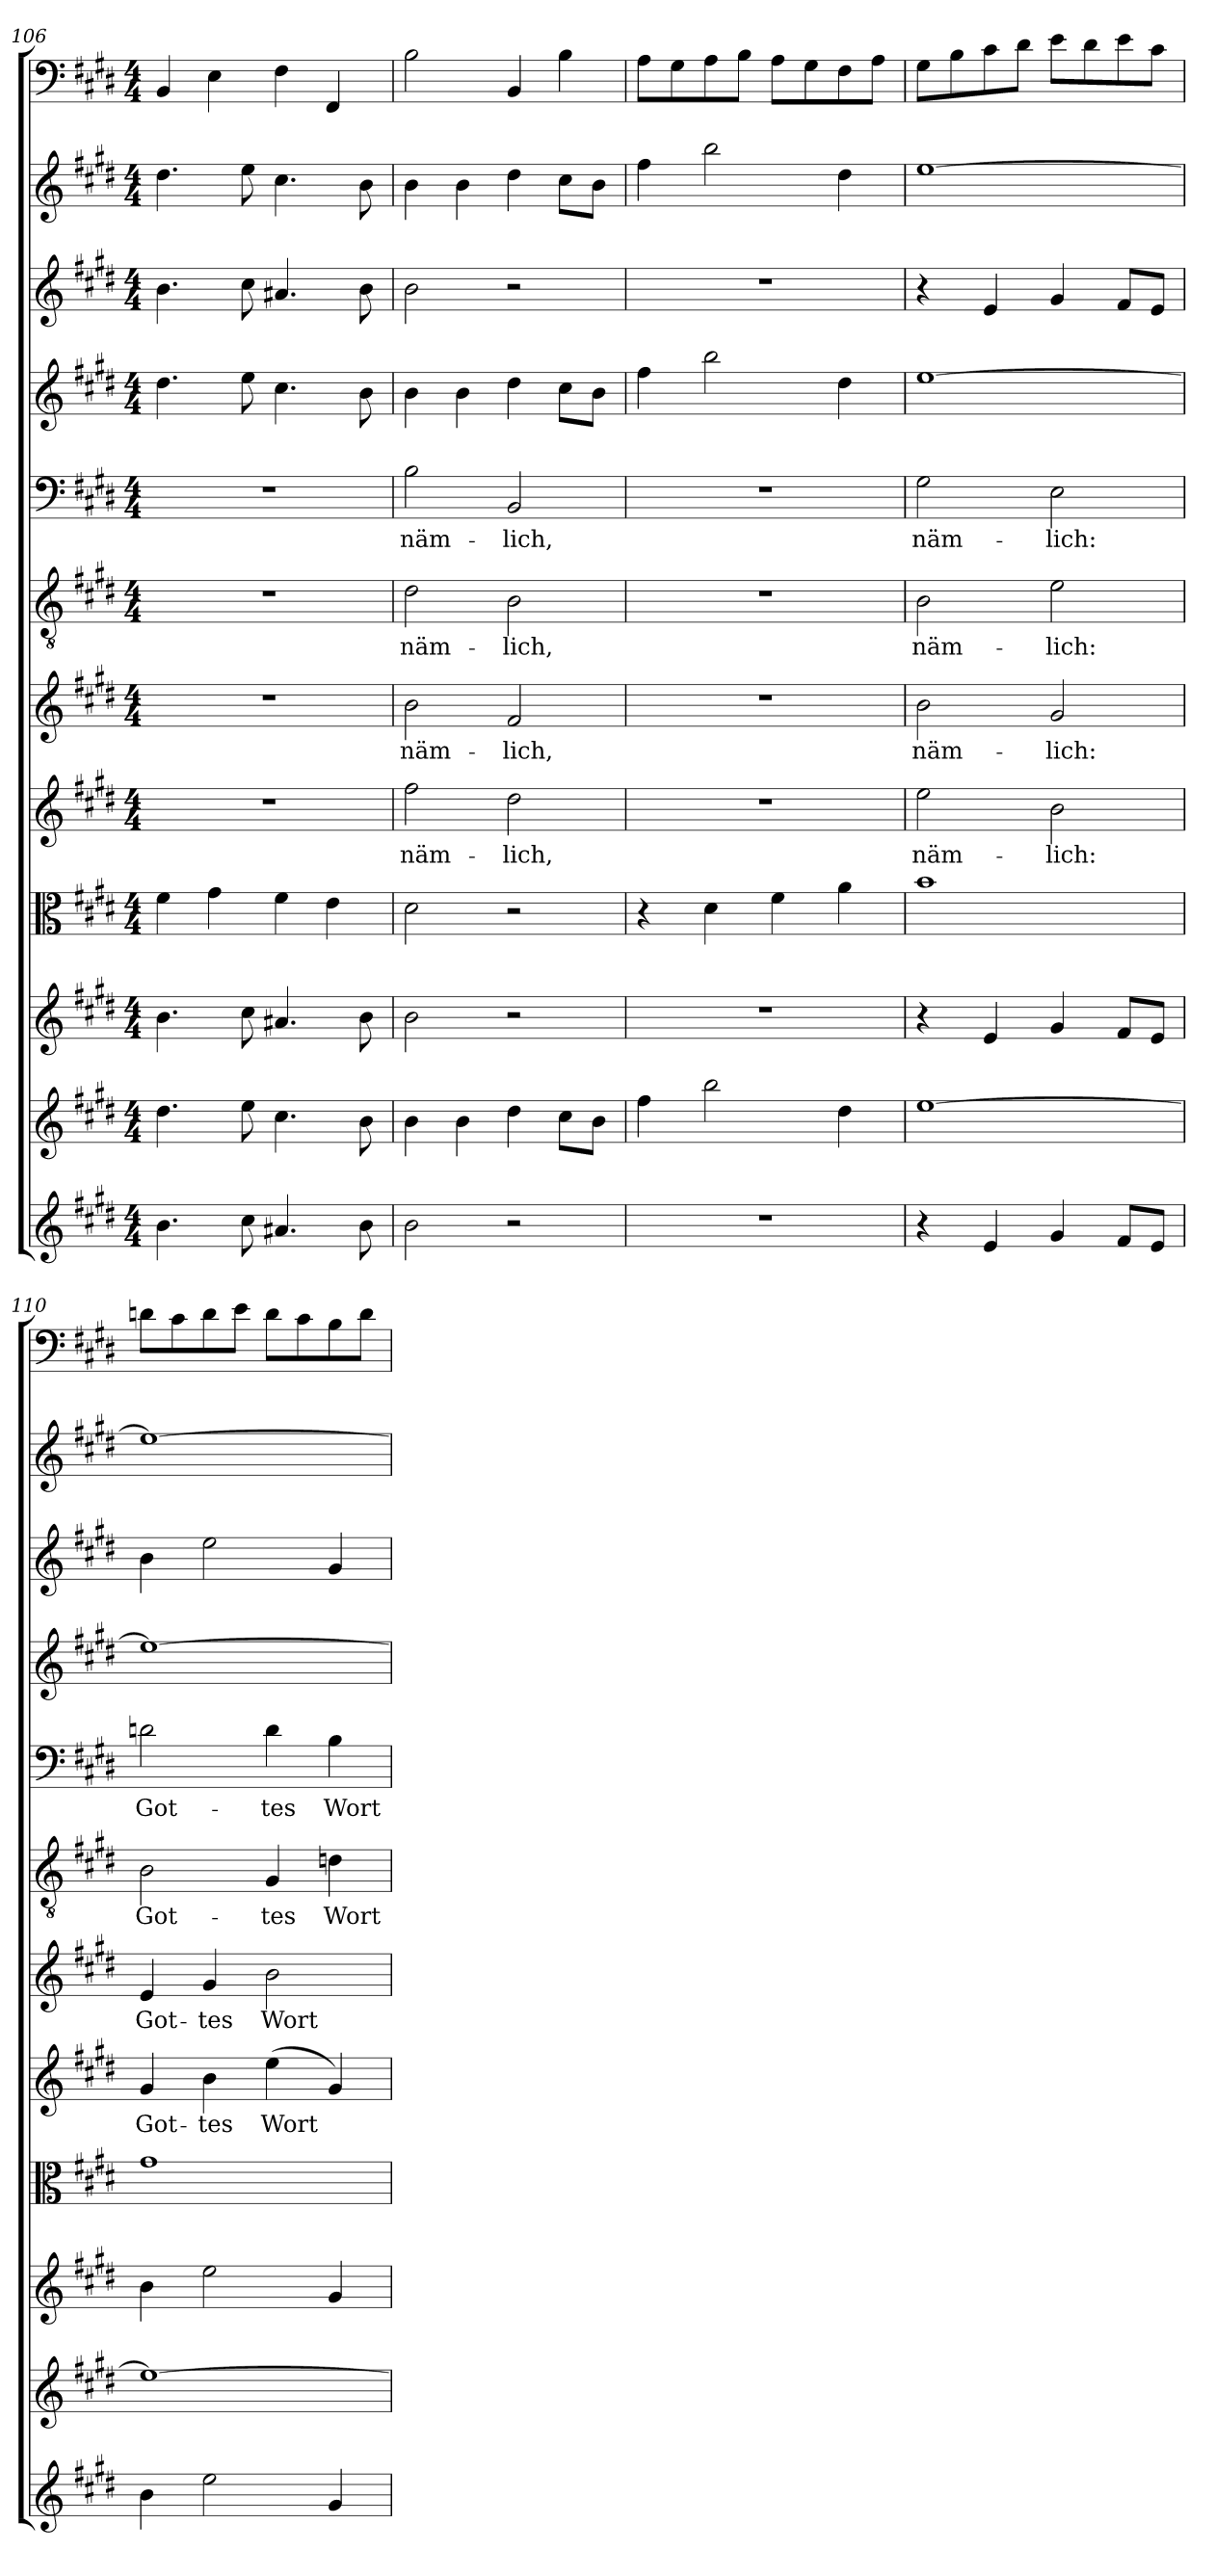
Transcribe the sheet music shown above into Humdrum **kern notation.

**kern	**kern	**kern	**kern	**kern	**text	**kern	**text	**kern	**text	**kern	**text	**kern	**kern	**kern	**kern
*part12	*part11	*part10	*part9	*part8	*part8	*part7	*part7	*part6	*part6	*part5	*part5	*part4	*part3	*part2	*part1
*staff12	*staff11	*staff10	*staff9	*staff8	*staff8	*staff7	*staff7	*staff6	*staff6	*staff5	*staff5	*staff4	*staff3	*staff2	*staff1
*clefG2	*clefG2	*clefG2	*clefC3	*clefG2	*	*clefG2	*	*clefGv2	*	*clefF4	*	*clefG2	*clefG2	*clefG2	*clefF4
*k[f#c#g#d#]	*k[f#c#g#d#]	*k[f#c#g#d#]	*k[f#c#g#d#]	*k[f#c#g#d#]	*	*k[f#c#g#d#]	*	*k[f#c#g#d#]	*	*k[f#c#g#d#]	*	*k[f#c#g#d#]	*k[f#c#g#d#]	*k[f#c#g#d#]	*k[f#c#g#d#]
*E:	*E:	*E:	*E:	*E:	*	*E:	*	*E:	*	*E:	*	*E:	*E:	*E:	*E:
*M4/4	*M4/4	*M4/4	*M4/4	*M4/4	*	*M4/4	*	*M4/4	*	*M4/4	*	*M4/4	*M4/4	*M4/4	*M4/4
=106	=106	=106	=106	=106	=106	=106	=106	=106	=106	=106	=106	=106	=106	=106	=106
4.b\	4.dd#\	4.b\	4f#\	1r	.	1r	.	1r	.	1r	.	4.dd#\	4.b\	4.dd#\	4BB/
.	.	.	4g#\	.	.	.	.	.	.	.	.	.	.	.	4E\
8cc#\	8ee\	8cc#\	.	.	.	.	.	.	.	.	.	8ee\	8cc#\	8ee\	.
4.a#X/	4.cc#\	4.a#X/	4f#\	.	.	.	.	.	.	.	.	4.cc#\	4.a#X/	4.cc#\	4F#\
.	.	.	4e\	.	.	.	.	.	.	.	.	.	.	.	4FF#/
8b\	8b\	8b\	.	.	.	.	.	.	.	.	.	8b\	8b\	8b\	.
=107	=107	=107	=107	=107	=107	=107	=107	=107	=107	=107	=107	=107	=107	=107	=107
2b\	4b\	2b\	2d#\	2ff#\	näm-	2b\	näm-	2d#\	näm-	2B\	näm-	4b\	2b\	4b\	2B\
.	4b\	.	.	.	.	.	.	.	.	.	.	4b\	.	4b\	.
2r	4dd#\	2r	2r	2dd#\	-lich,	2f#/	-lich,	2B\	-lich,	2BB/	-lich,	4dd#\	2r	4dd#\	4BB/
.	8cc#\L	.	.	.	.	.	.	.	.	.	.	8cc#\L	.	8cc#\L	4B\
.	8b\J	.	.	.	.	.	.	.	.	.	.	8b\J	.	8b\J	.
=108	=108	=108	=108	=108	=108	=108	=108	=108	=108	=108	=108	=108	=108	=108	=108
1r	4ff#\	1r	4r	1r	.	1r	.	1r	.	1r	.	4ff#\	1r	4ff#\	8A\L
.	.	.	.	.	.	.	.	.	.	.	.	.	.	.	8G#\
.	2bb\	.	4d#\	.	.	.	.	.	.	.	.	2bb\	.	2bb\	8A\
.	.	.	.	.	.	.	.	.	.	.	.	.	.	.	8B\J
.	.	.	4f#\	.	.	.	.	.	.	.	.	.	.	.	8A\L
.	.	.	.	.	.	.	.	.	.	.	.	.	.	.	8G#\
.	4dd#\	.	4a\	.	.	.	.	.	.	.	.	4dd#\	.	4dd#\	8F#\
.	.	.	.	.	.	.	.	.	.	.	.	.	.	.	8A\J
=109	=109	=109	=109	=109	=109	=109	=109	=109	=109	=109	=109	=109	=109	=109	=109
4r	[1ee\	4r	1b\	2ee\	näm-	2b\	näm-	2B\	näm-	2G#\	näm-	[1ee\	4r	[1ee\	8G#\L
.	.	.	.	.	.	.	.	.	.	.	.	.	.	.	8B\
4e/	.	4e/	.	.	.	.	.	.	.	.	.	.	4e/	.	8c#\
.	.	.	.	.	.	.	.	.	.	.	.	.	.	.	8d#\J
4g#/	.	4g#/	.	2b\	-lich:	2g#/	-lich:	2e\	-lich:	2E\	-lich:	.	4g#/	.	8e\L
.	.	.	.	.	.	.	.	.	.	.	.	.	.	.	8d#\
8f#/L	.	8f#/L	.	.	.	.	.	.	.	.	.	.	8f#/L	.	8e\
8e/J	.	8e/J	.	.	.	.	.	.	.	.	.	.	8e/J	.	8c#\J
=110	=110	=110	=110	=110	=110	=110	=110	=110	=110	=110	=110	=110	=110	=110	=110
4b\	1ee\_	4b\	1g#\	4g#/	Got-	4e/	Got-	2B\	Got-	2dn\	Got-	1ee\_	4b\	1ee\_	8dn\L
.	.	.	.	.	.	.	.	.	.	.	.	.	.	.	8c#\
2ee\	.	2ee\	.	4b\	-tes	4g#/	-tes	.	.	.	.	.	2ee\	.	8d\
.	.	.	.	.	.	.	.	.	.	.	.	.	.	.	8e\J
.	.	.	.	(4ee\	Wort	2b\	Wort	4G#/	-tes	4d\	-tes	.	.	.	8d\L
.	.	.	.	.	.	.	.	.	.	.	.	.	.	.	8c#\
4g#/	.	4g#/	.	4g#/)	.	.	.	4dn\	Wort	4B\	Wort	.	4g#/	.	8B\
.	.	.	.	.	.	.	.	.	.	.	.	.	.	.	8d\J
=	=	=	=	=	=	=	=	=	=	=	=	=	=	=	=
*-	*-	*-	*-	*-	*-	*-	*-	*-	*-	*-	*-	*-	*-	*-	*-
